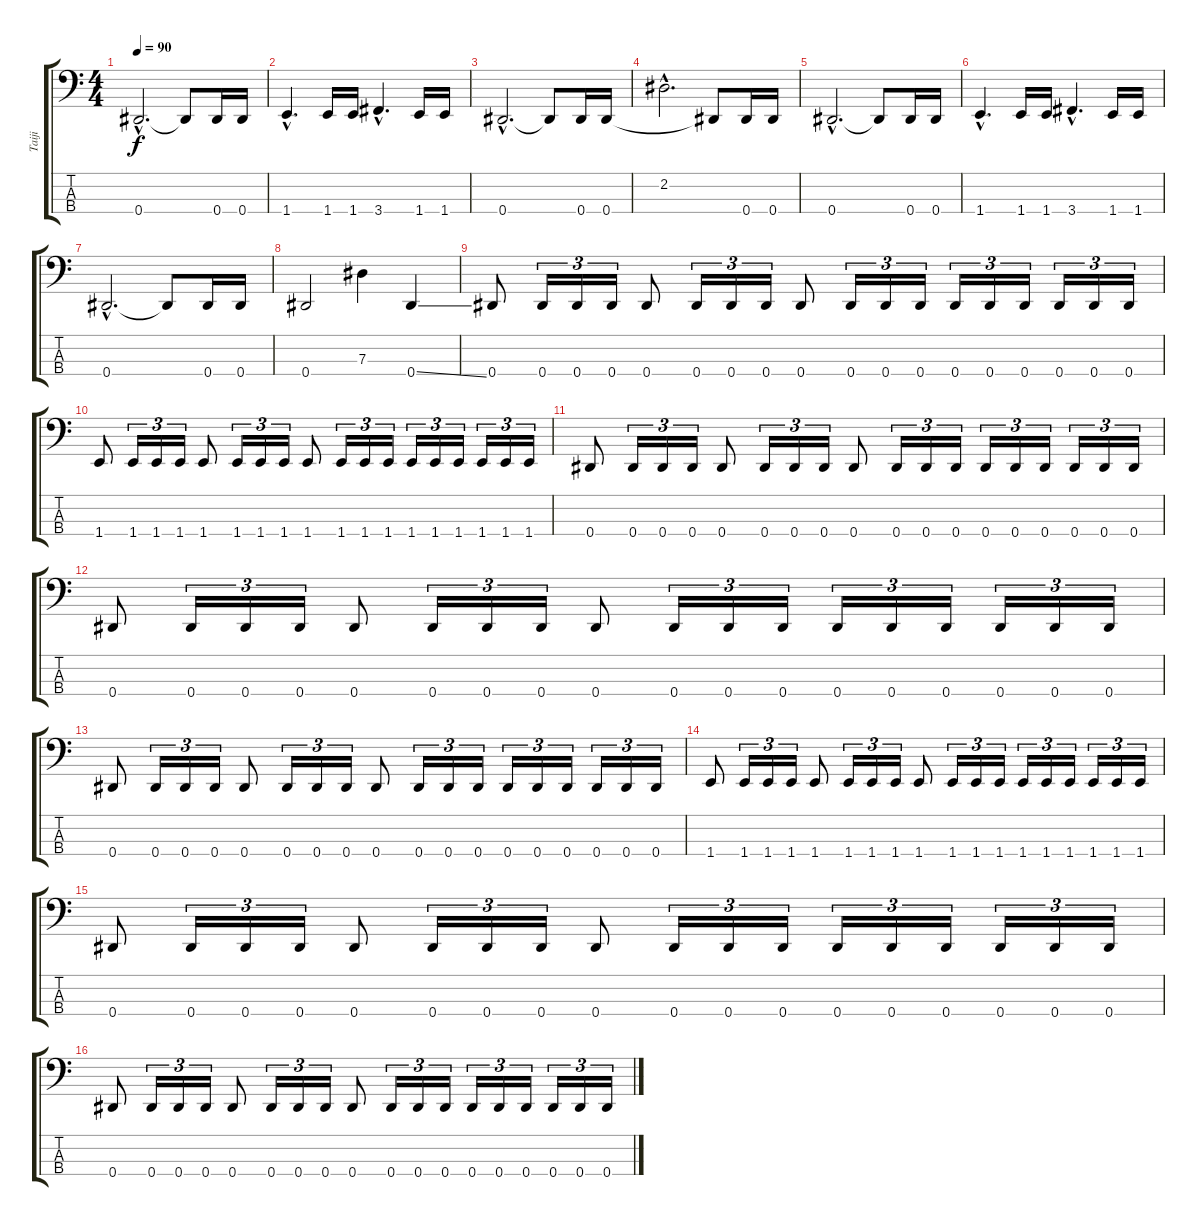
\track ("Taiji" "Taiji") {instrument electricbassfinger}
\staff {score tabs}
\tuning (Gb2 Db2 Ab1 Eb1) {hide}
\ts (4 4)
\tempo 90
\clef f4
\ks c
0.4{hac}.2{d dy f} 0.4{t}.8 0.4.16 0.4.16 |
1.4{hac}.4{d} 1.4.16 1.4.16 3.4{hac}.4{d} 1.4.16 1.4.16 |
0.4{hac}.2{d} 0.4{t}.8 0.4.16 0.4.16 |
2.2{hac}.2{d} 0.4{t}.8 0.4.16 0.4.16 |
0.4{hac}.2{d} 0.4{t}.8 0.4.16 0.4.16 |
1.4{hac}.4{d} 1.4.16 1.4.16 3.4{hac}.4{d} 1.4.16 1.4.16 |
0.4{hac}.2{d} 0.4{t}.8 0.4.16 0.4.16 |
0.4.2 7.3.4 0.4{ss}.4 |
0.4.8 0.4.16{tu (3 2)} 0.4.16{tu (3 2)} 0.4.16{tu (3 2)} 0.4.8 0.4.16{tu (3 2)} 0.4.16{tu (3 2)} 0.4.16{tu (3 2)} 0.4.8 0.4.16{tu (3 2)} 0.4.16{tu (3 2)} 0.4.16{tu (3 2)} 0.4.16{tu (3 2)} 0.4.16{tu (3 2)} 0.4.16{tu (3 2)} 0.4.16{tu (3 2)} 0.4.16{tu (3 2)} 0.4.16{tu (3 2)} |
1.4.8 1.4.16{tu (3 2)} 1.4.16{tu (3 2)} 1.4.16{tu (3 2)} 1.4.8 1.4.16{tu (3 2)} 1.4.16{tu (3 2)} 1.4.16{tu (3 2)} 1.4.8 1.4.16{tu (3 2)} 1.4.16{tu (3 2)} 1.4.16{tu (3 2)} 1.4.16{tu (3 2)} 1.4.16{tu (3 2)} 1.4.16{tu (3 2)} 1.4.16{tu (3 2)} 1.4.16{tu (3 2)} 1.4.16{tu (3 2)} |
0.4.8 0.4.16{tu (3 2)} 0.4.16{tu (3 2)} 0.4.16{tu (3 2)} 0.4.8 0.4.16{tu (3 2)} 0.4.16{tu (3 2)} 0.4.16{tu (3 2)} 0.4.8 0.4.16{tu (3 2)} 0.4.16{tu (3 2)} 0.4.16{tu (3 2)} 0.4.16{tu (3 2)} 0.4.16{tu (3 2)} 0.4.16{tu (3 2)} 0.4.16{tu (3 2)} 0.4.16{tu (3 2)} 0.4.16{tu (3 2)} |
0.4.8 0.4.16{tu (3 2)} 0.4.16{tu (3 2)} 0.4.16{tu (3 2)} 0.4.8 0.4.16{tu (3 2)} 0.4.16{tu (3 2)} 0.4.16{tu (3 2)} 0.4.8 0.4.16{tu (3 2)} 0.4.16{tu (3 2)} 0.4.16{tu (3 2)} 0.4.16{tu (3 2)} 0.4.16{tu (3 2)} 0.4.16{tu (3 2)} 0.4.16{tu (3 2)} 0.4.16{tu (3 2)} 0.4.16{tu (3 2)} |
0.4.8 0.4.16{tu (3 2)} 0.4.16{tu (3 2)} 0.4.16{tu (3 2)} 0.4.8 0.4.16{tu (3 2)} 0.4.16{tu (3 2)} 0.4.16{tu (3 2)} 0.4.8 0.4.16{tu (3 2)} 0.4.16{tu (3 2)} 0.4.16{tu (3 2)} 0.4.16{tu (3 2)} 0.4.16{tu (3 2)} 0.4.16{tu (3 2)} 0.4.16{tu (3 2)} 0.4.16{tu (3 2)} 0.4.16{tu (3 2)} |
1.4.8 1.4.16{tu (3 2)} 1.4.16{tu (3 2)} 1.4.16{tu (3 2)} 1.4.8 1.4.16{tu (3 2)} 1.4.16{tu (3 2)} 1.4.16{tu (3 2)} 1.4.8 1.4.16{tu (3 2)} 1.4.16{tu (3 2)} 1.4.16{tu (3 2)} 1.4.16{tu (3 2)} 1.4.16{tu (3 2)} 1.4.16{tu (3 2)} 1.4.16{tu (3 2)} 1.4.16{tu (3 2)} 1.4.16{tu (3 2)} |
0.4.8 0.4.16{tu (3 2)} 0.4.16{tu (3 2)} 0.4.16{tu (3 2)} 0.4.8 0.4.16{tu (3 2)} 0.4.16{tu (3 2)} 0.4.16{tu (3 2)} 0.4.8 0.4.16{tu (3 2)} 0.4.16{tu (3 2)} 0.4.16{tu (3 2)} 0.4.16{tu (3 2)} 0.4.16{tu (3 2)} 0.4.16{tu (3 2)} 0.4.16{tu (3 2)} 0.4.16{tu (3 2)} 0.4.16{tu (3 2)} |
0.4.8 0.4.16{tu (3 2)} 0.4.16{tu (3 2)} 0.4.16{tu (3 2)} 0.4.8 0.4.16{tu (3 2)} 0.4.16{tu (3 2)} 0.4.16{tu (3 2)} 0.4.8 0.4.16{tu (3 2)} 0.4.16{tu (3 2)} 0.4.16{tu (3 2)} 0.4.16{tu (3 2)} 0.4.16{tu (3 2)} 0.4.16{tu (3 2)} 0.4.16{tu (3 2)} 0.4.16{tu (3 2)} 0.4.16{tu (3 2)}
